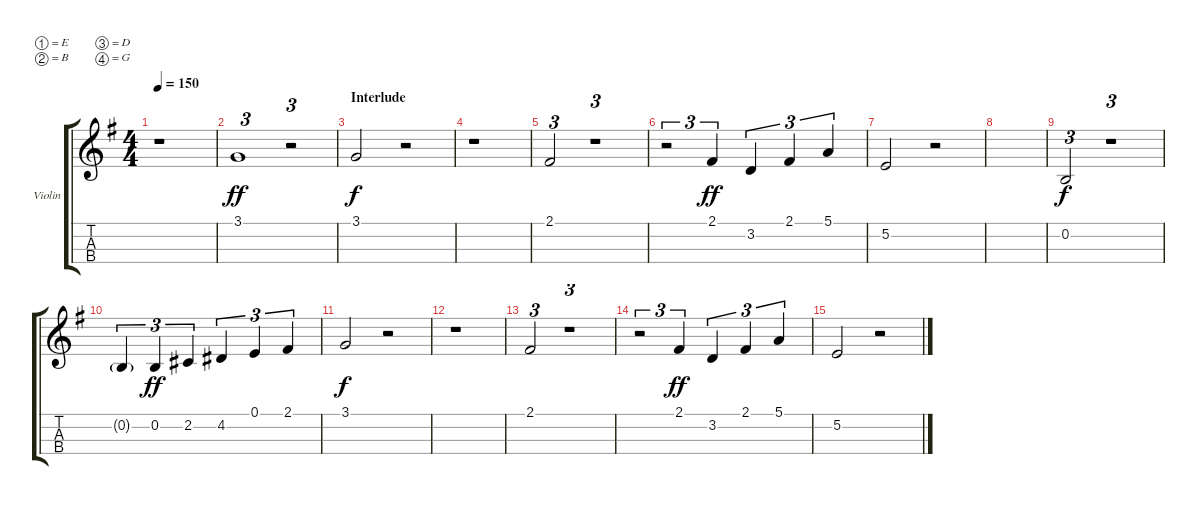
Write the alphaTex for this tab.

\defaultSystemsLayout 4
\bracketExtendMode groupsimilarinstruments
\firstSystemTrackNameOrientation horizontal
\otherSystemsTrackNameOrientation horizontal
\track ("Violin" "Violin") {instrument violin}
\staff {score tabs}
\tuning (E4 B3 D3 G3)
\ts (4 4)
\tempo 150
\clef g2
\ks eminor
r.1{dy f} |
3.1.1{tu (3 2) dy ff} r.2{tu (3 2)} |
\section ("" "Interlude")
3.1.2{dy f} r.2 |
r.1 |
2.1.2{tu (3 2)} r.1{tu (3 2)} |
r.2{tu (3 2)} 2.1.4{tu (3 2) dy ff} 3.2.4{tu (3 2)} 2.1.4{tu (3 2)} 5.1.4{tu (3 2)} |
5.2.2 r.2 |
|
0.2.2{tu (3 2) dy f} r.1{tu (3 2)} |
0.2{g}.4{tu (3 2)} 0.2.4{tu (3 2) dy ff} 2.2.4{tu (3 2)} 4.2.4{tu (3 2)} 0.1.4{tu (3 2)} 2.1.4{tu (3 2)} |
3.1.2{dy f} r.2 |
r.1 |
2.1.2{tu (3 2)} r.1{tu (3 2)} |
r.2{tu (3 2)} 2.1.4{tu (3 2) dy ff} 3.2.4{tu (3 2)} 2.1.4{tu (3 2)} 5.1.4{tu (3 2)} |
5.2.2 r.2
